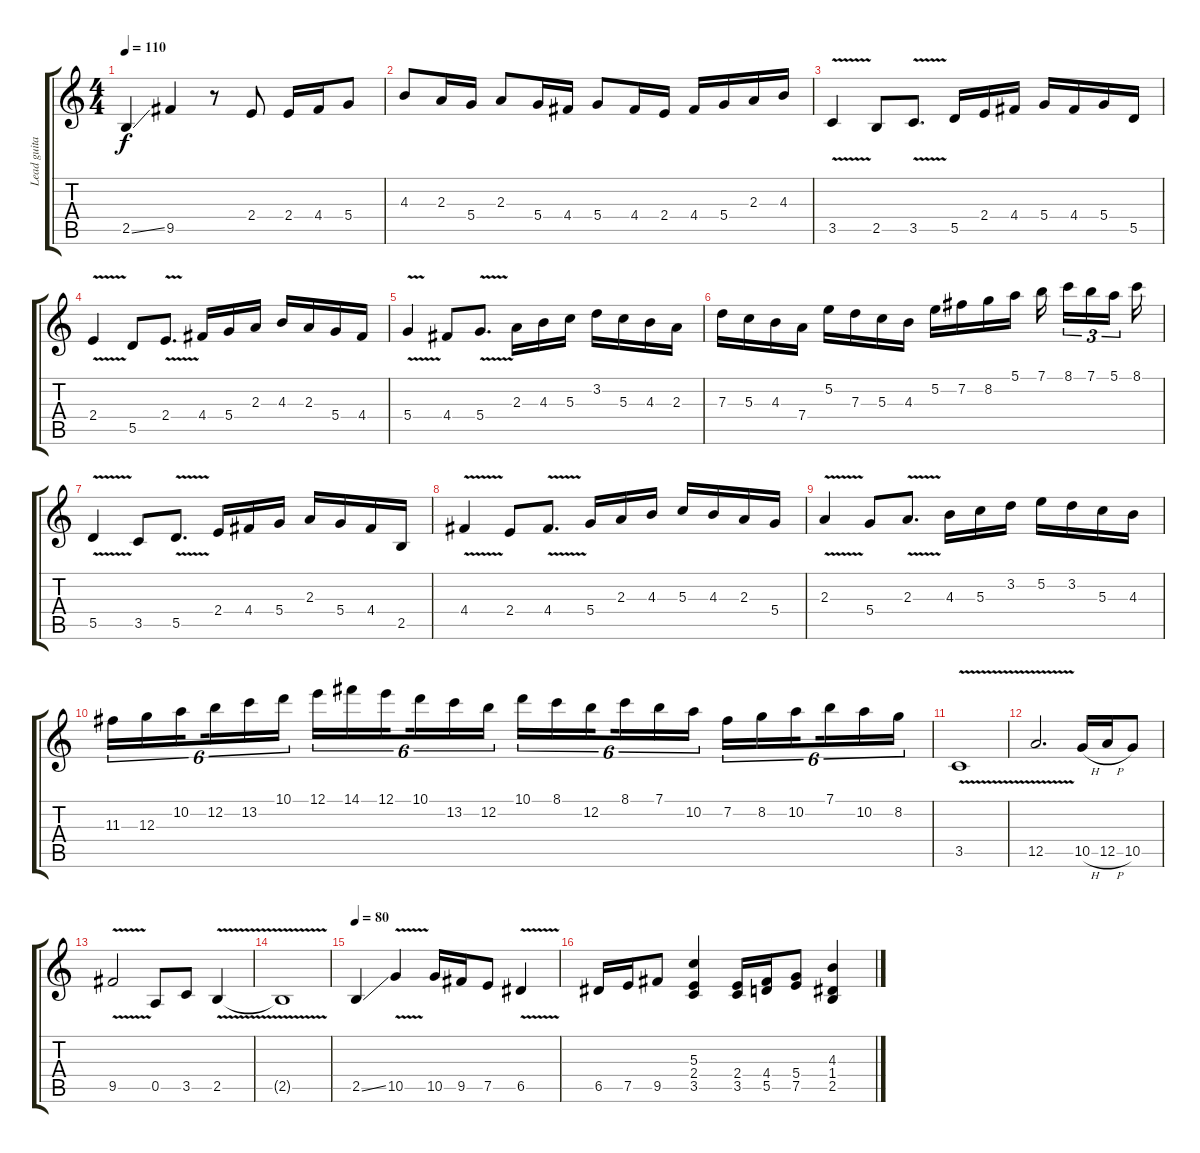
\track ("Lead guitar" "Lead guita") {instrument overdrivenguitar}
\staff {score tabs}
\tuning (E4 B3 G3 D3 A2 E2) {hide}
\ts (4 4)
\tempo 110
\clef g2
\ks c
2.5{ss}.4{dy f} 9.5.4 r.8 2.4.8 2.4.16 4.4.16 5.4.8 |
4.3.8 2.3.16 5.4.16 2.3.8 5.4.16 4.4.16 5.4.8 4.4.16 2.4.16 4.4.16 5.4.16 2.3.16 4.3.16 |
3.5{v}.4 2.5.8 3.5{v}.8{d} 5.5.16 2.4.16 4.4.16 5.4.16 4.4.16 5.4.16 5.5.16 |
2.4{v}.4 5.5.8 2.4{v}.8{d} 4.4.16 5.4.16 2.3.16 4.3.16 2.3.16 5.4.16 4.4.16 |
5.4{v}.4 4.4.8 5.4{v}.8{d} 2.3.16 4.3.16 5.3.16 3.2.16 5.3.16 4.3.16 2.3.16 |
7.3.16 5.3.16 4.3.16 7.4.16 5.2.16 7.3.16 5.3.16 4.3.16 5.2.16 7.2.16 8.2.16 5.1.16 7.1.16{beam splitsecondary} 8.1.16{tu (3 2)} 7.1.16{tu (3 2)} 5.1.16{tu (3 2) beam splitsecondary} 8.1.16 |
5.5{v}.4 3.5.8 5.5{v}.8{d} 2.4.16 4.4.16 5.4.16 2.3.16 5.4.16 4.4.16 2.5.16 |
4.4{v}.4 2.4.8 4.4{v}.8{d} 5.4.16 2.3.16 4.3.16 5.3.16 4.3.16 2.3.16 5.4.16 |
2.3{v}.4 5.4.8 2.3{v}.8{d} 4.3.16 5.3.16 3.2.16 5.2.16 3.2.16 5.3.16 4.3.16 |
11.3.16{tu (6 4)} 12.3.16{tu (6 4)} 10.2.16{tu (6 4) beam splitsecondary} 12.2.16{tu (6 4)} 13.2.16{tu (6 4)} 10.1.16{tu (6 4)} 12.1.16{tu (6 4)} 14.1.16{tu (6 4)} 12.1.16{tu (6 4) beam splitsecondary} 10.1.16{tu (6 4)} 13.2.16{tu (6 4)} 12.2.16{tu (6 4)} 10.1.16{tu (6 4)} 8.1.16{tu (6 4)} 12.2.16{tu (6 4) beam splitsecondary} 8.1.16{tu (6 4)} 7.1.16{tu (6 4)} 10.2.16{tu (6 4)} 7.2.16{tu (6 4)} 8.2.16{tu (6 4)} 10.2.16{tu (6 4) beam splitsecondary} 7.1.16{tu (6 4)} 10.2.16{tu (6 4)} 8.2.16{tu (6 4)} |
3.5{v}.1 |
12.5{v}.2{d} 10.5{h}.16 12.5{h}.16 10.5.8 |
9.5{v}.2 0.5.8 3.5.8 2.5{v}.4 |
2.5{t}.1 |
\tempo 80
2.5{ss}.4{instrument electricguitarjazz} 10.5{v}.4 10.5.16 9.5.16 7.5.8 6.5{v}.4 |
6.5.16 7.5.16 9.5.8 (5.3 2.4 3.5).4 (2.4 3.5).16 (4.4 5.5).16 (5.4 7.5).8 (4.3 1.4 2.5).4
